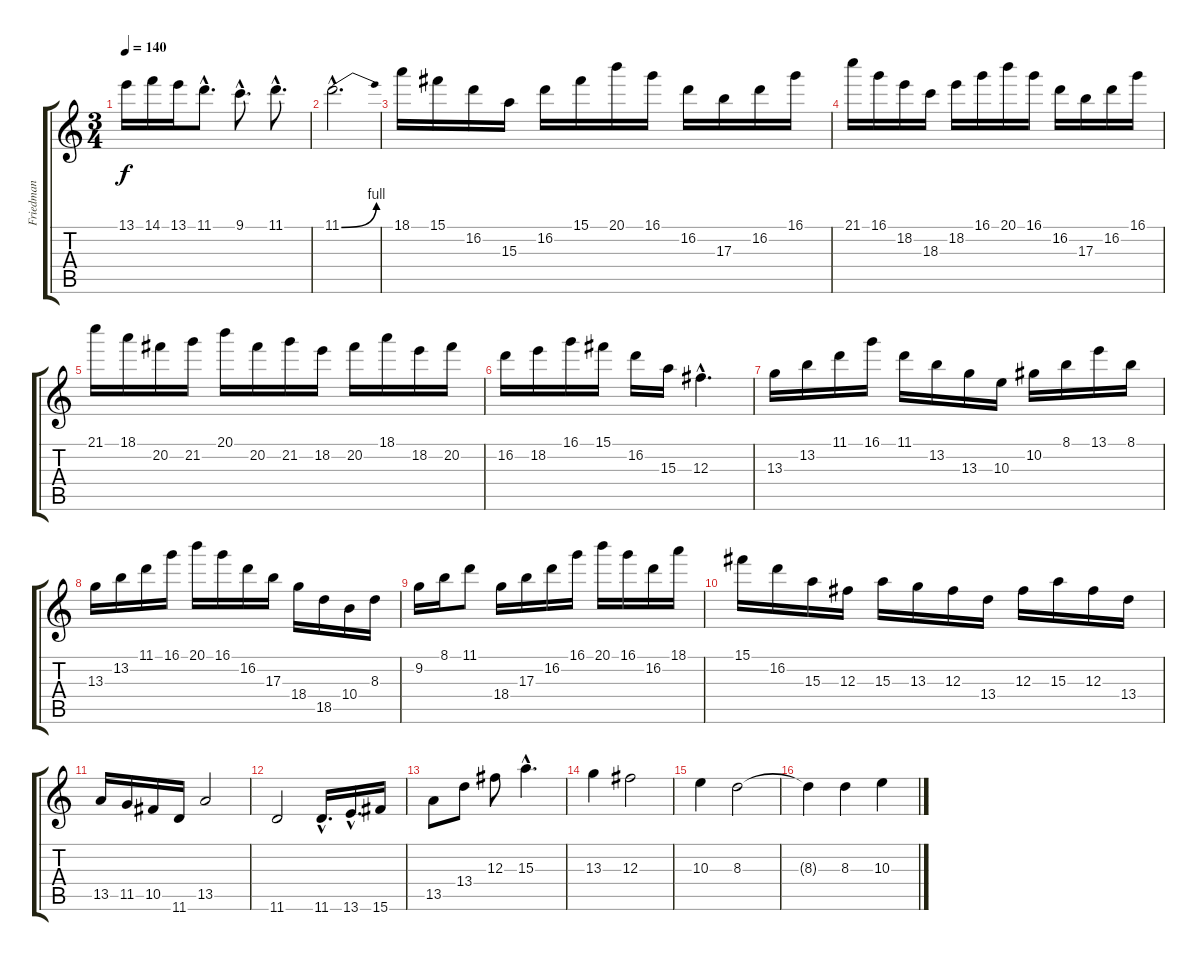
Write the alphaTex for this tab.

\track ("Friedman" "Friedman") {instrument distortionguitar}
\staff {score tabs}
\tuning (Eb4 Bb3 Gb3 Db3 Ab2 Eb2) {hide}
\ts (3 4)
\tempo 140
\clef g2
\ks c
13.1.16{dy f} 14.1.16 13.1.16 11.1{hac}.8{d} 9.1{hac}.8{d} 11.1{hac}.8{d} |
11.1{be (bend 0 0 60 4) hac}.2{d} |
18.1.16 15.1.16 16.2.16 15.3.16 16.2.16 15.1.16 20.1.16 16.1.16 16.2.16 17.3.16 16.2.16 16.1.16 |
21.1.16 16.1.16 18.2.16 18.3.16 18.2.16 16.1.16 20.1.16 16.1.16 16.2.16 17.3.16 16.2.16 16.1.16 |
21.1.16 18.1.16 20.2.16 21.2.16 20.1.16 20.2.16 21.2.16 18.2.16 20.2.16 18.1.16 18.2.16 20.2.16 |
16.2.16 18.2.16 16.1.16 15.1.16 16.2.16 15.3.16 12.3{hac}.4{d} |
13.3.16 13.2.16 11.1.16 16.1.16 11.1.16 13.2.16 13.3.16 10.3.16 10.2.16 8.1.16 13.1.16 8.1.16 |
13.3.16 13.2.16 11.1.16 16.1.16 20.1.16 16.1.16 16.2.16 17.3.16 18.4.16 18.5.16 10.4.16 8.3.16 |
9.2.16 8.1.16 11.1.8 18.4.16 17.3.16 16.2.16 16.1.16 20.1.16 16.1.16 16.2.16 18.1.16 |
15.1.16 16.2.16 15.3.16 12.3.16 15.3.16 13.3.16 12.3.16 13.4.16 12.3.16 15.3.16 12.3.16 13.4.16 |
13.5.16 11.5.16 10.5.16 11.6.16 13.5.2 |
11.6.2 11.6{hac}.16{d} 13.6{hac}.16{d} 15.6.16 |
13.5.8 13.4.8 12.3.8 15.3{hac}.4{d} |
13.3.4 12.3.2 |
10.3.4 8.3.2 |
8.3{t}.4 8.3.4 10.3.4
